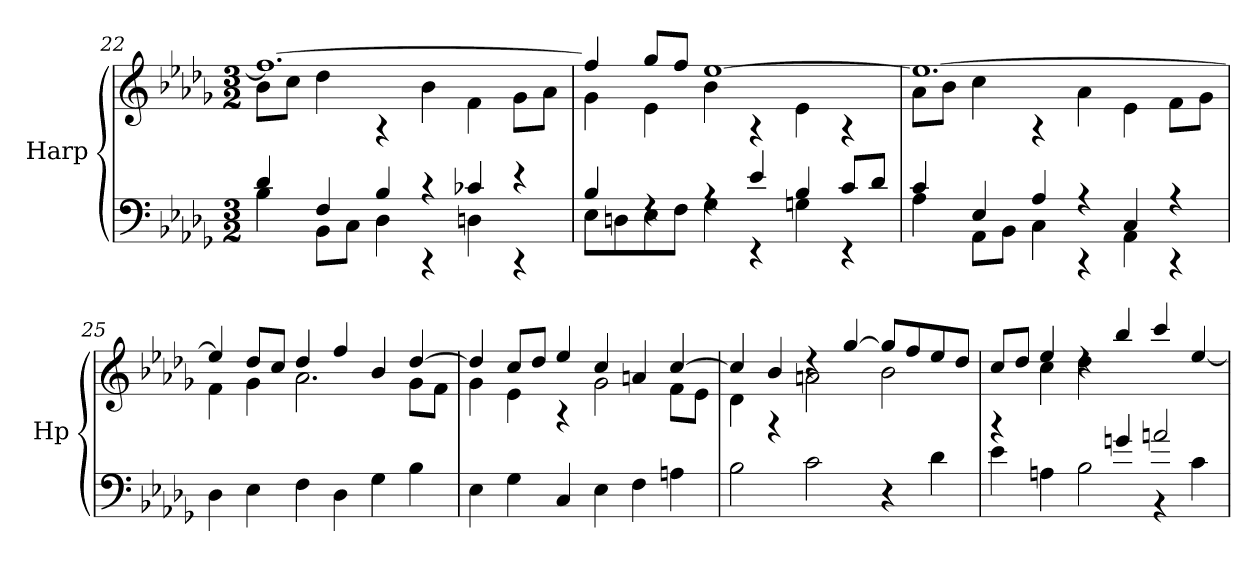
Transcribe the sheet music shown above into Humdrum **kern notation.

**kern	**kern
*part1	*part1
*staff2	*staff1
*I"Harp	*
*I'Hp	*
*clefF4	*clefG2
*k[b-e-a-d-g-]	*k[b-e-a-d-g-]
*M3/2	*M3/2
=22	=22
*^	*^
4d-/	4B-\	1.ff_	8b-\L
.	.	.	8cc\J
4F/	8BB-\L	.	4dd-\
.	8C\J	.	.
4B-/	4D-\	.	4rA
4r	4rCC	.	4b-\
4c-X/	4Dn\	.	4f\
4r	4rCC	.	8g-\L
.	.	.	8a-\J
!!LO:LB:g=z	!!
=23	=23	=23	=23
4B-/	8E-\L	4ff/]	4g-\
.	8Dn\	.	.
4rF	8E-\	8gg-/L	4e-\
.	8F\J	8ff/J	.
4rA	4G-\	[1ee-	4b-\
4e-/	4rEE	.	4rA
4B-/	4Gn\	.	4e-\
8c/L	4rEE	.	4rA
8d-/J	.	.	.
=24	=24	=24	=24
4c/	4A-\	1.ee-_	8a-\L
.	.	.	8b-\J
4E-/	8AA-\L	.	4cc\
.	8BB-\J	.	.
4A-/	4C\	.	4rA
4r	4rCC	.	4a-\
4C/	4AA-\	.	4e-\
4r	4rCC	.	8f\L
.	.	.	8g-\J
*v	*v	*	*
=25	=25	=25
4D-\	4ee-/]	4f\
4E-\	8dd-/L	4g-\
.	8cc/J	.
4F\	4dd-/	2.a-\
4D-\	4ff/	.
4G-\	4b-/	.
4B-\	[4dd-/	8g-\L
.	.	8f\J
=26	=26	=26
4E-\	4dd-/]	4g-\
4G-\	8cc/L	4e-\
.	8dd-/J	.
4C/	4ee-/	4rA
4E-\	4cc/	2g-\
4F\	4an/	.
4An\	[4cc/	8f\L
.	.	8e-\J
!!LO:LB:g=z	!!
=27	=27	=27
2B-\	4cc/]	4d-\
.	4b-/	4rF
2c\	4rdd	2an\
.	[4gg-/	.
4r	8gg-/L]	2b-\
.	8ff/	.
4d-\	8ee-/	.
.	8dd-/J	.
=28	=28	=28
*^	*	*
2.ryy	4e-\	8cc/L	4rF
.	.	8dd-/J	.
.	4An\	4ee-/	4cc\
.	2B-\	4rdd	4dd-\
4gn/	.	4bb-/	2.ryy
2an/	4r	4ccc/	.
.	4c\	[4ee-/	.
*v	*v	*	*
*	*v	*v
=	=
*-	*-
